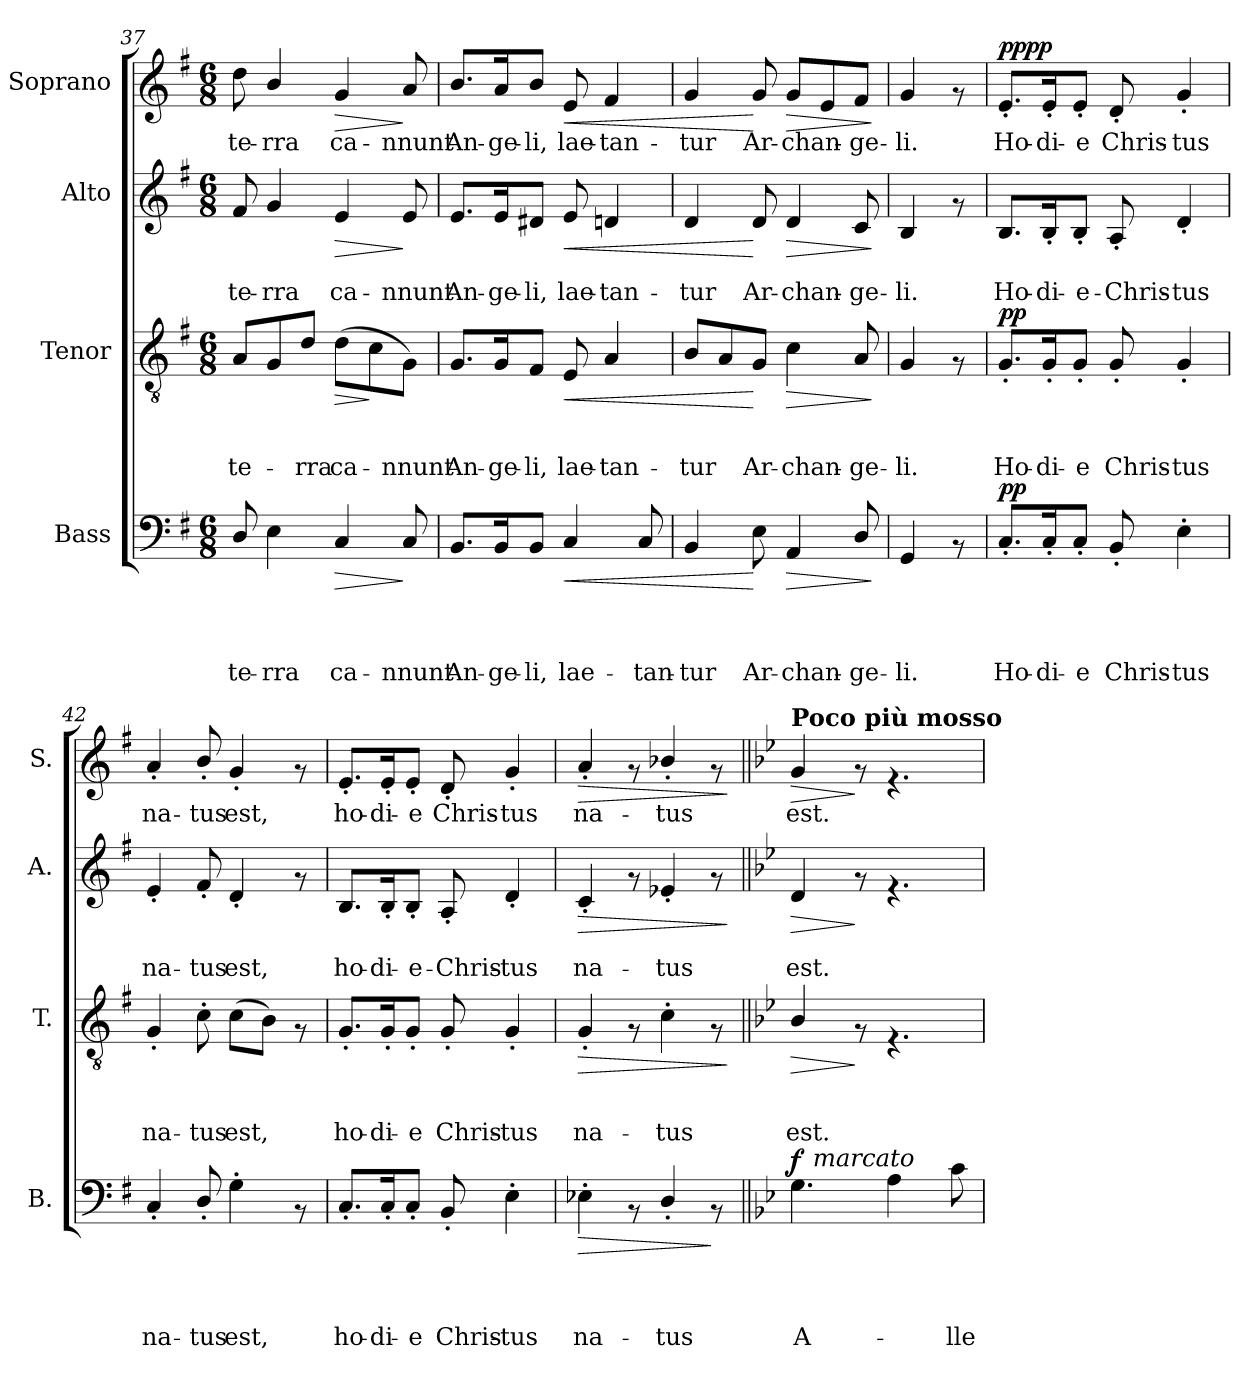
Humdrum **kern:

**kern	**text	**text	**text	**text	**dynam	**kern	**text	**text	**text	**dynam	**kern	**text	**text	**dynam	**kern	**text	**dynam
*part4	*part4	*part4	*part4	*part4	*part4	*part3	*part3	*part3	*part3	*part3	*part2	*part2	*part2	*part2	*part1	*part1	*part1
*staff4	*staff4	*staff4	*staff4	*staff4	*staff4	*staff3	*staff3	*staff3	*staff3	*staff3	*staff2	*staff2	*staff2	*staff2	*staff1	*staff1	*staff1
*I"Bass	*	*	*	*	*	*I"Tenor	*	*	*	*	*I"Alto	*	*	*	*I"Soprano	*	*
*I'B.	*	*	*	*	*	*I'T.	*	*	*	*	*I'A.	*	*	*	*I'S.	*	*
!!LO:PB:g=z
*clefF4	*	*	*	*	*	*clefGv2	*	*	*	*	*clefG2	*	*	*	*clefG2	*	*
*k[f#]	*	*	*	*	*	*k[f#]	*	*	*	*	*k[f#]	*	*	*	*k[f#]	*	*
*G:	*	*	*	*	*	*G:	*	*	*	*	*G:	*	*	*	*G:	*	*
*M6/8	*	*	*	*	*	*M6/8	*	*	*	*	*M6/8	*	*	*	*M6/8	*	*
=37	=37	=37	=37	=37	=37	=37	=37	=37	=37	=37	=37	=37	=37	=37	=37	=37	=37
!	!	!	!	!LO:LY:b	!	!	!	!	!LO:LY:b	!	!	!	!LO:LY:b	!	!	!LO:LY:b	!
8D/	.	.	.	te-	.	8A/L	.	.	te-	.	8f#/	.	te-	.	8dd\	te-	.
!	!	!	!	!LO:LY:b	!	!	!	!	!	!	!	!	!LO:LY:b	!	!	!LO:LY:b	!
4E\	.	.	.	-rra	.	8G/	.	.	.	.	4g/	.	-rra	.	4b/	-rra	.
!	!	!	!	!	!	!	!	!	!LO:LY:b	!	!	!	!	!	!	!	!
.	.	.	.	.	.	8d/J	.	.	-rra	.	.	.	.	.	.	.	.
!	!	!	!	!LO:LY:b	!LO:HP:b	!	!	!	!LO:LY:b	!LO:HP:b	!	!	!LO:LY:b	!LO:HP:b	!	!LO:LY:b	!LO:HP:b
4C/	.	.	.	ca-	>	(>8d\L	.	.	ca-	>	4e/	.	ca-	>	4g/	ca-	>
.	.	.	.	.	.	8c\	.	.	.	]	.	.	.	.	.	.	.
!	!	!	!	!LO:LY:b	!	!	!	!	!LO:LY:b	!	!	!	!LO:LY:b	!	!	!LO:LY:b	!
8C/	.	.	.	-nnunt	]	8G\J)	.	.	-nnunt	.	8e/	.	-nnunt	]	8a/	-nnunt	]
=38	=38	=38	=38	=38	=38	=38	=38	=38	=38	=38	=38	=38	=38	=38	=38	=38	=38
!	!	!	!	!LO:LY:b	!	!	!	!	!LO:LY:b	!	!	!	!LO:LY:b	!	!	!LO:LY:b	!
8.BB/L	.	.	.	An-	.	8.G/L	.	.	An-	.	8.e/L	.	An-	.	8.b/L	An-	.
!	!	!	!	!LO:LY:b	!	!	!	!	!LO:LY:b	!	!	!	!LO:LY:b	!	!	!LO:LY:b	!
16BB/k	.	.	.	-ge-	.	16G/k	.	.	-ge-	.	16e/k	.	-ge-	.	16a/k	-ge-	.
!	!	!	!	!LO:LY:b	!	!	!	!	!LO:LY:b	!	!	!	!LO:LY:b	!	!	!LO:LY:b	!
8BB/J	.	.	.	-li,	.	8F#/J	.	.	-li,	.	8d#X/J	.	-li,	.	8b/J	-li,	.
!	!	!	!	!LO:LY:b	!LO:HP:b	!	!	!	!LO:LY:b	!LO:HP:b	!	!	!LO:LY:b	!LO:HP:b	!	!LO:LY:b	!LO:HP:b
4C/	.	.	.	lae-	<	8E/	.	.	lae-	<	8e/	.	lae-	<	8e/	lae-	<
!	!	!	!	!	!	!	!	!	!LO:LY:b	!	!	!	!LO:LY:b	!	!	!LO:LY:b	!
.	.	.	.	.	.	4A/	.	.	-tan-	.	4dn/	.	-tan-	.	4f#/	-tan-	.
!	!	!	!	!LO:LY:b	!	!	!	!	!	!	!	!	!	!	!	!	!
8C/	.	.	.	-tan-	.	.	.	.	.	.	.	.	.	.	.	.	.
=39	=39	=39	=39	=39	=39	=39	=39	=39	=39	=39	=39	=39	=39	=39	=39	=39	=39
!	!	!	!	!LO:LY:b	!	!	!	!	!LO:LY:b	!	!	!	!LO:LY:b	!	!	!LO:LY:b	!
4BB/	.	.	.	-tur	.	8B/L	.	.	-tur	.	4d/	.	-tur	.	4g/	-tur	.
.	.	.	.	.	.	8A/	.	.	.	.	.	.	.	.	.	.	.
!	!	!	!	!LO:LY:b	!	!	!	!	!LO:LY:b	!	!	!	!LO:LY:b	!	!	!LO:LY:b	!
8E\	.	.	.	Ar-	[	8G/J	.	.	Ar-	[	8d/	.	Ar-	[	8g/	Ar-	[
!	!	!	!	!LO:LY:b	!LO:HP:b	!	!	!	!LO:LY:b	!LO:HP:b	!	!	!LO:LY:b	!LO:HP:b	!	!LO:LY:b	!LO:HP:b
4AA/	.	.	.	-chan-	>	4c\	.	.	-chan-	>	4d/	.	-chan-	>	8g/L	-chan-	>
.	.	.	.	.	.	.	.	.	.	.	.	.	.	.	8e/	.	.
!	!	!	!	!LO:LY:b	!	!	!	!	!LO:LY:b	!	!	!	!LO:LY:b	!	!	!LO:LY:b	!
8D/	.	.	.	-ge-	.	8A/	.	.	-ge-	.	8c/	.	-ge-	.	8f#/J	-ge-	.
.	.	.	.	.	]	.	.	.	.	]	.	.	.	]	.	.	]
=40	=40	=40	=40	=40	=40	=40	=40	=40	=40	=40	=40	=40	=40	=40	=40	=40	=40
!	!	!	!	!LO:LY:b	!	!	!	!	!LO:LY:b	!	!	!	!LO:LY:b	!	!	!LO:LY:b	!
4GG/	.	.	.	-li.	.	4G/	.	.	-li.	.	4B/	.	-li.	.	4g/	-li.	.
8rAA	.	.	.	.	.	8rF	.	.	.	.	8rf	.	.	.	8rf	.	.
!!LO:LB:g=z
=41	=41	=41	=41	=41	=41	=41	=41	=41	=41	=41	=41	=41	=41	=41	=41	=41	=41
!	!	!	!	!LO:LY:b	!LO:DY:a	!	!	!	!LO:LY:b	!LO:DY:a	!	!	!LO:LY:b	!	!	!LO:LY:b	!LO:DY:a
!	!	!	!	!	!	!	!	!	!	!	!	!	!	!	!	!	!LO:DY:n=1:b
8.C'</L	.	.	.	Ho-	pp	8.G'</L	.	.	Ho-	pp	8.B/L	.	Ho-	.	8.e'</L	Ho-	pp pp
!	!	!	!	!LO:LY:b	!	!	!	!	!LO:LY:b	!	!	!	!LO:LY:b	!	!	!LO:LY:b	!
16C'</k	.	.	.	-di-	.	16G'</k	.	.	-di-	.	16B'</k	.	-di-	.	16e'</k	-di-	.
!	!	!	!	!LO:LY:b	!	!	!	!	!LO:LY:b	!	!	!	!LO:LY:b	!	!	!LO:LY:b	!
8C'</J	.	.	.	-e	.	8G'</J	.	.	-e	.	8B'</J	.	-e-	.	8e'</J	-e	.
!	!	!	!	!LO:LY:b	!	!	!	!	!LO:LY:b	!	!	!	!LO:LY:b	!	!	!LO:LY:b	!
8BB'</	.	.	.	Chris-	.	8G'</	.	.	Chris-	.	8A'</	.	-Chris-	.	8d'</	Chris-	.
!	!	!	!	!LO:LY:b	!	!	!	!	!LO:LY:b	!	!	!	!LO:LY:b	!	!	!LO:LY:b	!
4E'>\	.	.	.	-tus	.	4G'</	.	.	-tus	.	4d'</	.	-tus	.	4g'</	-tus	.
=42	=42	=42	=42	=42	=42	=42	=42	=42	=42	=42	=42	=42	=42	=42	=42	=42	=42
!	!	!	!	!LO:LY:b	!	!	!	!	!LO:LY:b	!	!	!	!LO:LY:b	!	!	!LO:LY:b	!
4C'</	.	.	.	na-	.	4G'</	.	.	na-	.	4e'</	.	na-	.	4a'</	na-	.
!	!	!	!	!LO:LY:b	!	!	!	!	!LO:LY:b	!	!	!	!LO:LY:b	!	!	!LO:LY:b	!
8D'>/	.	.	.	-tus	.	8c'>\	.	.	-tus	.	8f#'</	.	-tus	.	8b'>/	-tus	.
!	!	!	!	!LO:LY:b	!	!	!	!	!LO:LY:b	!	!	!	!LO:LY:b	!	!	!LO:LY:b	!
4G'>\	.	.	.	est,	.	(>8c\L	.	.	est,	.	4d'</	.	est,	.	4g'</	est,	.
.	.	.	.	.	.	8B\J)	.	.	.	.	.	.	.	.	.	.	.
8rAA	.	.	.	.	.	8rF	.	.	.	.	8rf	.	.	.	8rf	.	.
=43	=43	=43	=43	=43	=43	=43	=43	=43	=43	=43	=43	=43	=43	=43	=43	=43	=43
!	!	!	!	!LO:LY:b	!	!	!	!	!LO:LY:b	!	!	!	!LO:LY:b	!	!	!LO:LY:b	!
8.C'</L	.	.	.	ho-	.	8.G'</L	.	.	ho-	.	8.B/L	.	ho-	.	8.e'</L	ho-	.
!	!	!	!	!LO:LY:b	!	!	!	!	!LO:LY:b	!	!	!	!LO:LY:b	!	!	!LO:LY:b	!
16C'</k	.	.	.	-di-	.	16G'</k	.	.	-di-	.	16B'</k	.	-di-	.	16e'</k	-di-	.
!	!	!	!	!LO:LY:b	!	!	!	!	!LO:LY:b	!	!	!	!LO:LY:b	!	!	!LO:LY:b	!
8C'</J	.	.	.	-e	.	8G'</J	.	.	-e	.	8B'</J	.	-e-	.	8e'</J	-e	.
!	!	!	!	!LO:LY:b	!	!	!	!	!LO:LY:b	!	!	!	!LO:LY:b	!	!	!LO:LY:b	!
8BB'</	.	.	.	Chris-	.	8G'</	.	.	Chris-	.	8A'</	.	-Chris-	.	8d'</	Chris-	.
!	!	!	!	!LO:LY:b	!	!	!	!	!LO:LY:b	!	!	!	!LO:LY:b	!	!	!LO:LY:b	!
4E'>\	.	.	.	-tus	.	4G'</	.	.	-tus	.	4d'</	.	-tus	.	4g'</	-tus	.
=44	=44	=44	=44	=44	=44	=44	=44	=44	=44	=44	=44	=44	=44	=44	=44	=44	=44
!	!	!	!	!LO:LY:b	!LO:HP:b	!	!	!	!LO:LY:b	!LO:HP:b	!	!	!LO:LY:b	!LO:HP:b	!	!LO:LY:b	!LO:HP:b
4E-X'>\	.	.	.	na-	>	4G'</	.	.	na-	>	4c'</	.	na-	>	4a'</	na-	>
8rAA	.	.	.	.	.	8rF	.	.	.	.	8rf	.	.	.	8rf	.	.
!	!	!	!	!LO:LY:b	!	!	!	!	!LO:LY:b	!	!	!	!LO:LY:b	!	!	!LO:LY:b	!
4D'>/	.	.	.	-tus	.	4c'>\	.	.	-tus	.	4e-X'</	.	-tus	.	4b-X'>/	-tus	.
8rAA	.	.	.	.	]	8rF	.	.	.	.	8rf	.	.	.	8rf	.	.
.	.	.	.	.	.	.	.	.	.	]	.	.	.	]	.	.	]
!!LO:PB:g=z
=45||	=45||	=45||	=45||	=45||	=45||	=45||	=45||	=45||	=45||	=45||	=45||	=45||	=45||	=45||	=45||	=45||	=45||
*k[b-e-]	*	*	*	*	*	*k[b-e-]	*	*	*	*	*k[b-e-]	*	*	*	*k[b-e-]	*	*
*B-:	*	*	*	*	*	*B-:	*	*	*	*	*B-:	*	*	*	*B-:	*	*
!	!	!	!	!	!	!	!	!	!	!	!	!	!	!	!LO:TX:a:B:t=Poco più mosso	!	!
!	!	!	!	!LO:LY:b	!LO:DY:a	!	!	!	!LO:LY:b	!LO:HP:b	!	!	!LO:LY:b	!LO:HP:b	!	!LO:LY:b	!LO:HP:b
*^	*	*	*	*	*	*	*	*	*	*	*	*	*	*	*	*	*
4.G\	16ryy	.	.	.	A-	f	4B-/	.	.	est.	>	4d/	.	est.	>	4g/	est.	>
!	!LO:TX:a:i:t=marcato	!	!	!	!	!	!	!	!	!	!	!	!	!	!	!	!	!
.	2ryy	.	.	.	.	.	.	.	.	.	.	.	.	.	.	.	.	.
.	.	.	.	.	.	.	8rF	.	.	.	]	8rf	.	.	]	8rf	.	]
4A\	.	.	.	.	.	.	4.rF	.	.	.	.	4.rf	.	.	.	4.rf	.	.
.	8.ryy	.	.	.	.	.	.	.	.	.	.	.	.	.	.	.	.	.
!	!	!	!	!	!LO:LY:b	!	!	!	!	!	!	!	!	!	!	!	!	!
8c\	.	.	.	.	-lle-	.	.	.	.	.	.	.	.	.	.	.	.	.
*v	*v	*	*	*	*	*	*	*	*	*	*	*	*	*	*	*	*	*
=	=	=	=	=	=	=	=	=	=	=	=	=	=	=	=	=	=
*-	*-	*-	*-	*-	*-	*-	*-	*-	*-	*-	*-	*-	*-	*-	*-	*-	*-
